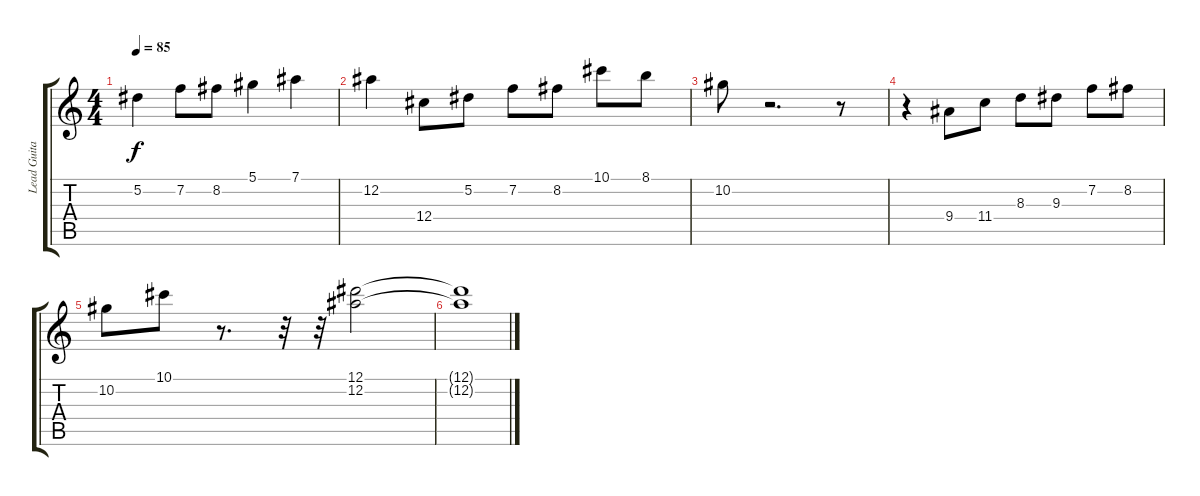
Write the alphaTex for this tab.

\track ("Lead Guitar" "Lead Guita") {instrument acousticguitarsteel}
\staff {score tabs}
\tuning (Eb4 Bb3 Gb3 Db3 Ab2 Eb2) {hide}
\ts (4 4)
\tempo 85
\clef g2
\ks c
5.2.4{dy f} 7.2.8 8.2.8 5.1.4 7.1.4 |
12.2.4 12.4.8 5.2.8 7.2.8 8.2.8 10.1.8 8.1.8 |
10.2.8 r.2{d} r.8 |
r.4 9.4.8 11.4.8 8.3.8 9.3.8 7.2.8 8.2.8 |
10.2.8 10.1.8 r.8{d} r.32 r.32 (12.1 12.2).2 |
(12.1{t} 12.2{t}).1
